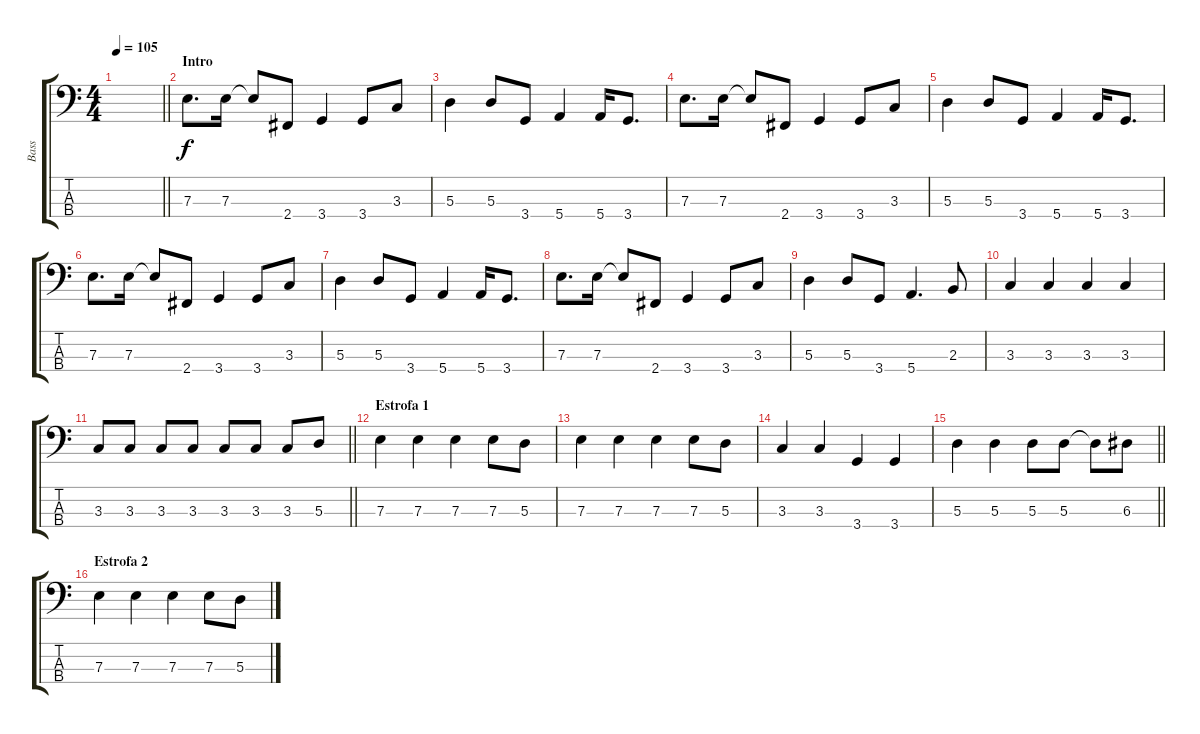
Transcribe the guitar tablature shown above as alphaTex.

\track ("Bass" "Bass") {instrument electricbasspick}
\staff {score tabs}
\tuning (G2 D2 A1 E1) {hide}
\ts (4 4)
\tempo 105
\clef f4
\barLineRight lightlight
\ks c
|
\section ("" "Intro")
7.3.8{d} 7.3.16 7.3{t}.8 2.4.8 3.4.4 3.4.8 3.3.8 |
5.3.4 5.3.8 3.4.8 5.4.4 5.4.16 3.4.8{d} |
7.3.8{d} 7.3.16 7.3{t}.8 2.4.8 3.4.4 3.4.8 3.3.8 |
5.3.4 5.3.8 3.4.8 5.4.4 5.4.16 3.4.8{d} |
7.3.8{d} 7.3.16 7.3{t}.8 2.4.8 3.4.4 3.4.8 3.3.8 |
5.3.4 5.3.8 3.4.8 5.4.4 5.4.16 3.4.8{d} |
7.3.8{d} 7.3.16 7.3{t}.8 2.4.8 3.4.4 3.4.8 3.3.8 |
5.3.4 5.3.8 3.4.8 5.4.4{d} 2.3.8 |
3.3.4 3.3.4 3.3.4 3.3.4 |
\barLineRight lightlight
3.3.8 3.3.8 3.3.8 3.3.8 3.3.8 3.3.8 3.3.8 5.3.8 |
\section ("" "Estrofa 1")
7.3.4 7.3.4 7.3.4 7.3.8 5.3.8 |
7.3.4 7.3.4 7.3.4 7.3.8 5.3.8 |
3.3.4 3.3.4 3.4.4 3.4.4 |
\barLineRight lightlight
5.3.4 5.3.4 5.3.8 5.3.8 5.3{t}.8 6.3.8 |
\section ("" "Estrofa 2")
7.3.4 7.3.4 7.3.4 7.3.8 5.3.8
